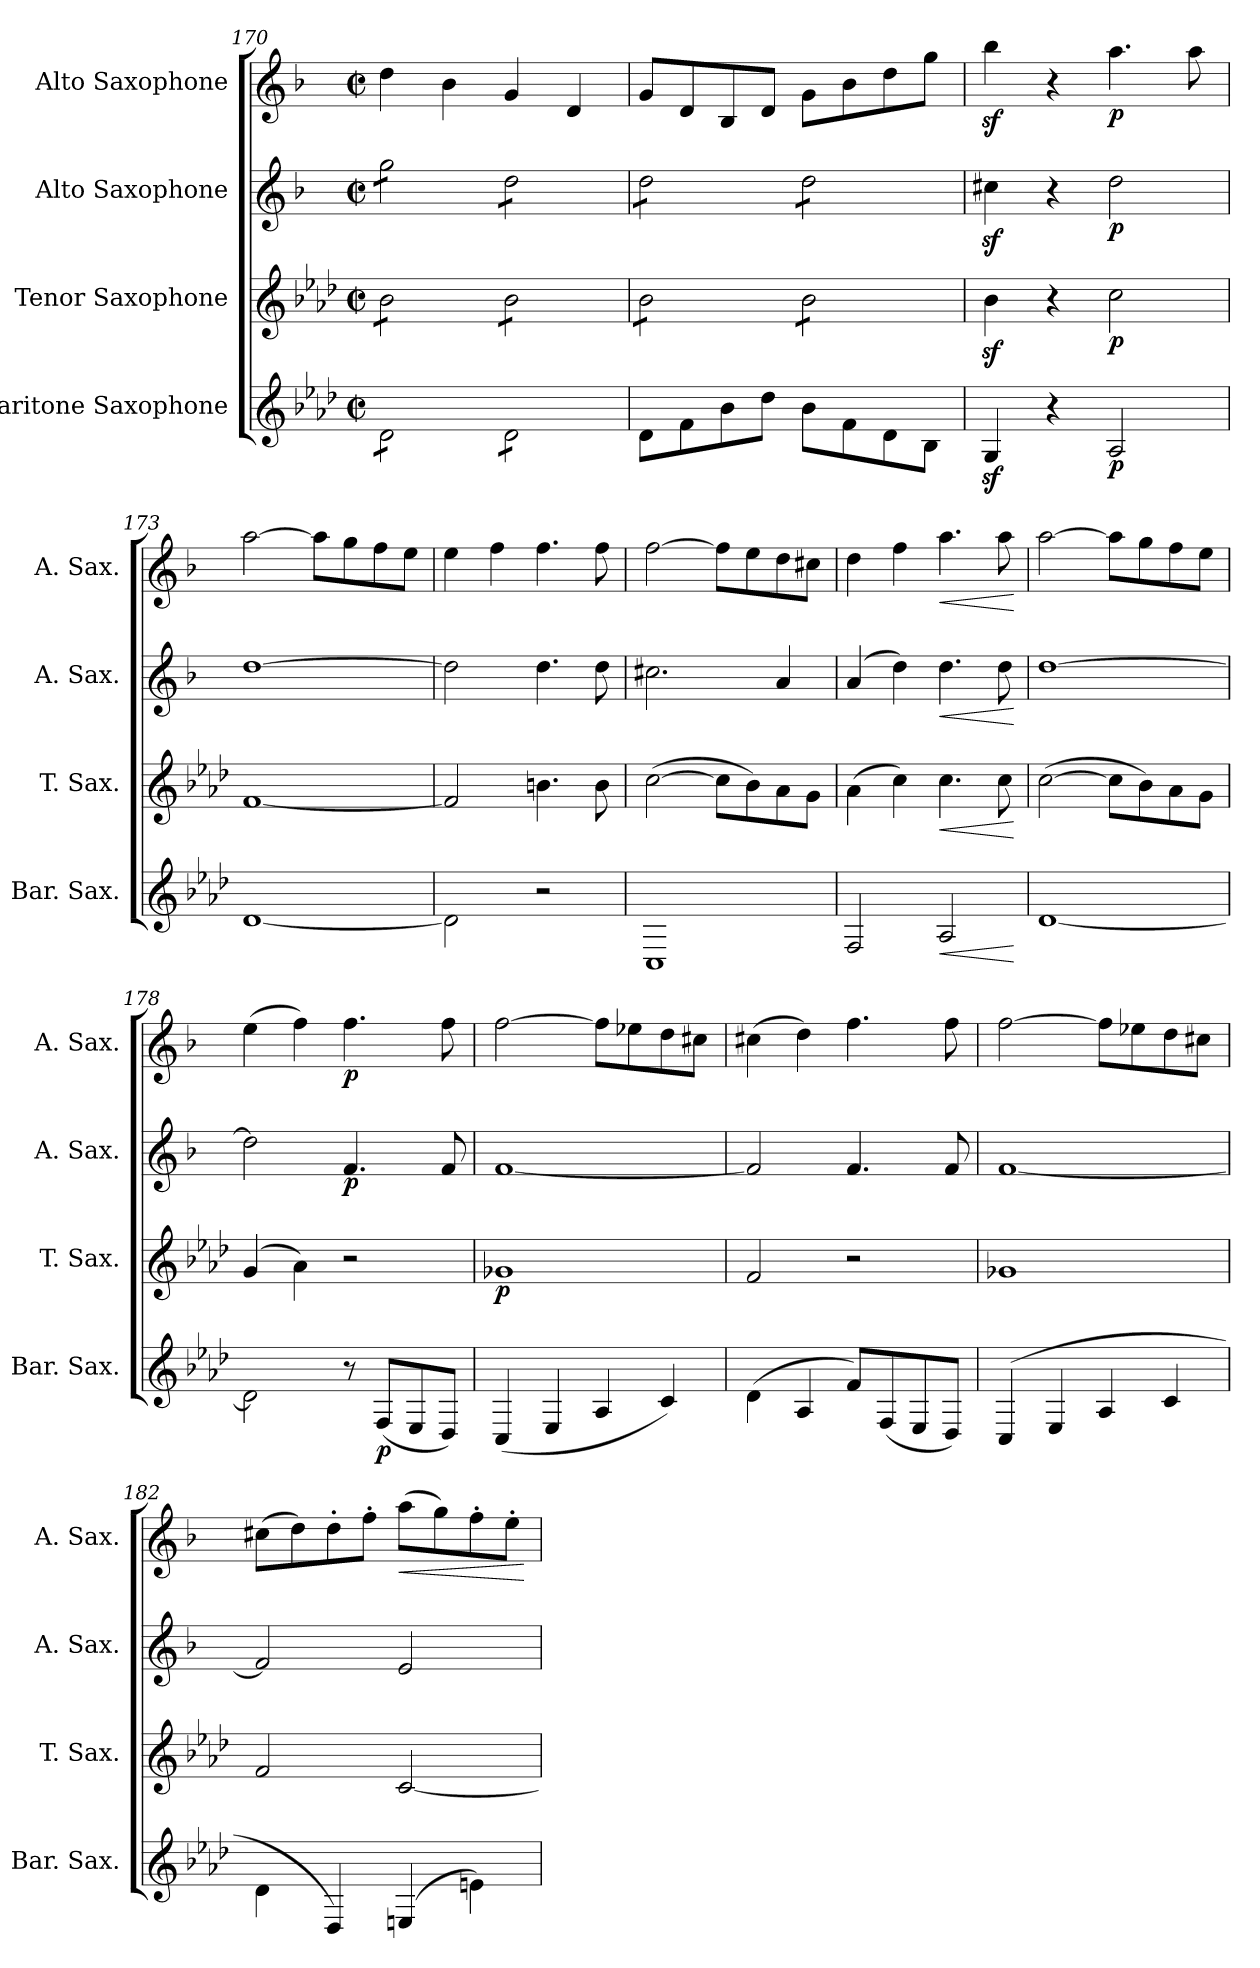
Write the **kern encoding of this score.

**kern	**dynam	**kern	**dynam	**kern	**dynam	**kern	**dynam
*part4	*part4	*part3	*part3	*part2	*part2	*part1	*part1
*staff4	*staff4	*staff3	*staff3	*staff2	*staff2	*staff1	*staff1
*I"Baritone Saxophone	*	*I"Tenor Saxophone	*	*I"Alto Saxophone	*	*I"Alto Saxophone	*
*I'Bar. Sax.	*	*I'T. Sax.	*	*I'A. Sax.	*	*I'A. Sax.	*
!!LO:PB:g=z
*clefG2	*	*clefG2	*	*clefG2	*	*clefG2	*
*ITrd12c21	*	*ITrd8c14	*	*ITrd5c9	*	*ITrd5c9	*
*k[b-e-a-d-]	*	*k[b-e-a-d-]	*	*k[b-e-a-d-]	*	*k[b-e-a-d-]	*
*M2/2	*	*M2/2	*	*M2/2	*	*M2/2	*
*met(c|)	*	*met(c|)	*	*met(c|)	*	*met(c|)	*
=170	=170	=170	=170	=170	=170	=170	=170
*tremolo	*	*	*	*	*	*	*
*	*	*tremolo	*	*	*	*	*
*	*	*	*	*tremolo	*	*	*
8D-\L	.	8B-\L	.	8b-\L	.	4f\	.
8D-\	.	8B-\	.	8b-\	.	.	.
8D-\	.	8B-\	.	8b-\	.	4d-\	.
8D-\J	.	8B-\J	.	8b-\J	.	.	.
8D-\L	.	8B-\L	.	8f\L	.	4B-/	.
8D-\	.	8B-\	.	8f\	.	.	.
8D-\	.	8B-\	.	8f\	.	4F/	.
8D-\J	.	8B-\J	.	8f\J	.	.	.
*Xtremolo	*	*	*	*	*	*	*
=171	=171	=171	=171	=171	=171	=171	=171
8D-\L	.	8B-\L	.	8f\L	.	8B-/L	.
8F\	.	8B-\	.	8f\	.	8F/	.
8B-\	.	8B-\	.	8f\	.	8D-/	.
8d-\J	.	8B-\J	.	8f\J	.	8F/J	.
8B-\L	.	8B-\L	.	8f\L	.	8B-\L	.
8F\	.	8B-\	.	8f\	.	8d-\	.
8D-\	.	8B-\	.	8f\	.	8f\	.
8BB-\J	.	8B-\J	.	8f\J	.	8b-\J	.
*	*	*	*	*Xtremolo	*	*	*
*	*	*Xtremolo	*	*	*	*	*
=172	=172	=172	=172	=172	=172	=172	=172
4GGz</	.	4B-z<\	.	4enz<\	.	4dd-z<\	.
4r	.	4r	.	4r	.	4r	.
!	!LO:DY:b	!	!LO:DY:b	!	!LO:DY:b	!	!LO:DY:b
2AA-/	p	2c\	p	2f\	p	4.cc\	p
.	.	.	.	.	.	8cc\	.
=173	=173	=173	=173	=173	=173	=173	=173
[1D-	.	[1F	.	[1f	.	[2cc\	.
.	.	.	.	.	.	8cc\L]	.
.	.	.	.	.	.	8b-\	.
.	.	.	.	.	.	8a-\	.
.	.	.	.	.	.	8g\J	.
=174	=174	=174	=174	=174	=174	=174	=174
2D-\]	.	2F/]	.	2f\]	.	4g\	.
.	.	.	.	.	.	4a-\	.
2r	.	4.Bn\	.	4.f\	.	4.a-\	.
.	.	8B\	.	8f\	.	8a-\	.
=175	=175	=175	=175	=175	=175	=175	=175
1CC	.	([2c\	.	2.en\	.	[2a-\	.
.	.	8c\L]	.	.	.	8a-\L]	.
.	.	8B-\)	.	.	.	8g\	.
.	.	8A-\	.	4c/	.	8f\	.
.	.	8G\J	.	.	.	8en\J	.
!!LO:LB:g=z
=176	=176	=176	=176	=176	=176	=176	=176
2FF/	.	(4A-\	.	(4c/	.	4f\	.
.	.	4c\)	.	4f\)	.	4a-\	.
!	!LO:HP:b	!	!LO:HP:b	!	!LO:HP:b	!	!LO:HP:b
2AA-/	<	4.c\	<	4.f\	<	4.cc\	<
.	.	8c\	.	8f\	.	8cc\	.
.	[	.	[	.	[	.	[
=177	=177	=177	=177	=177	=177	=177	=177
[1D-	.	([2c\	.	[1f	.	[2cc\	.
.	.	8c\L]	.	.	.	8cc\L]	.
.	.	8B-\)	.	.	.	8b-\	.
.	.	8A-\	.	.	.	8a-\	.
.	.	8G\J	.	.	.	8g\J	.
=178	=178	=178	=178	=178	=178	=178	=178
2D-\]	.	(4G/	.	2f\]	.	(4g\	.
.	.	4A-\)	.	.	.	4a-\)	.
!	!	!	!	!	!LO:DY:b	!	!LO:DY:b
8r	.	2r	.	4.A-/	p	4.a-\	p
!	!LO:DY:b	!	!	!	!	!	!
(8FF/L	p	.	.	.	.	.	.
8EE-/	.	.	.	.	.	.	.
8DD-/J)	.	.	.	8A-/	.	8a-\	.
=179	=179	=179	=179	=179	=179	=179	=179
!	!	!	!LO:DY:b	!	!	!	!
(4CC/	.	1G-X	p	[1A-	.	[2a-\	.
4EE-/	.	.	.	.	.	.	.
4AA-/	.	.	.	.	.	8a-\L]	.
.	.	.	.	.	.	8g-X\	.
4C/)	.	.	.	.	.	8f\	.
.	.	.	.	.	.	8en\J	.
=180	=180	=180	=180	=180	=180	=180	=180
(4D-\	.	2F/	.	2A-/]	.	(4en\	.
4AA-/	.	.	.	.	.	4f\)	.
8F/L)	.	2r	.	4.A-/	.	4.a-\	.
(8FF/	.	.	.	.	.	.	.
8EE-/	.	.	.	.	.	.	.
8DD-/J)	.	.	.	8A-/	.	8a-\	.
!!LO:LB:g=z
=181	=181	=181	=181	=181	=181	=181	=181
(4CC/	.	1G-X	.	[1A-	.	[2a-\	.
4EE-/	.	.	.	.	.	.	.
4AA-/	.	.	.	.	.	8a-\L]	.
.	.	.	.	.	.	8g-X\	.
4C/	.	.	.	.	.	8f\	.
.	.	.	.	.	.	8en\J	.
=182	=182	=182	=182	=182	=182	=182	=182
4D-\	.	2F/	.	2A-/]	.	(8en\L	.
.	.	.	.	.	.	8f\)	.
4DD-/)	.	.	.	.	.	8f'\	.
.	.	.	.	.	.	8a-'\J	.
!	!	!	!	!	!	!	!LO:HP:b
(4EEn/	.	[2C/	.	2G/	.	(8cc\L	<
.	.	.	.	.	.	8b-\)	.
4En\)	.	.	.	.	.	8a-'\	.
.	.	.	.	.	.	8g'\J	.
.	.	.	.	.	.	.	[
=	=	=	=	=	=	=	=
*-	*-	*-	*-	*-	*-	*-	*-
